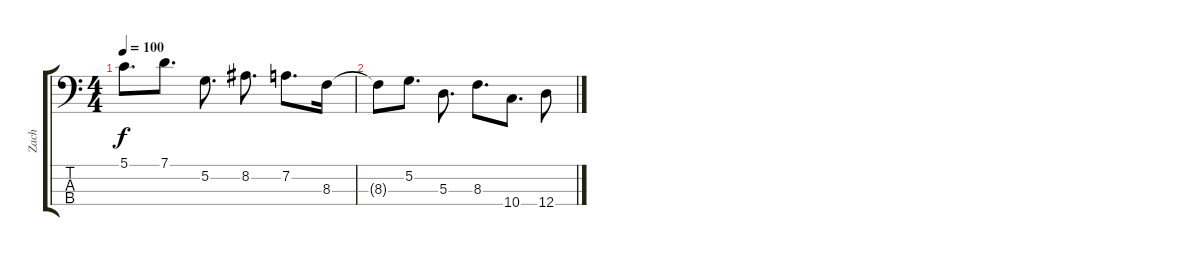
\track ("Zach" "Zach") {instrument electricbassfinger}
\staff {score tabs}
\tuning (G2 D2 A1 D1) {hide}
\ts (4 4)
\tempo 100
\clef f4
\ks c
5.1.8{d dy f instrument slapbass2} 7.1.8{d} 5.2.8{d} 8.2.8{d} 7.2.8{d} 8.3.16 |
8.3{t}.8 5.2.8{d} 5.3.8{d} 8.3.8{d} 10.4.8{d} 12.4.8
